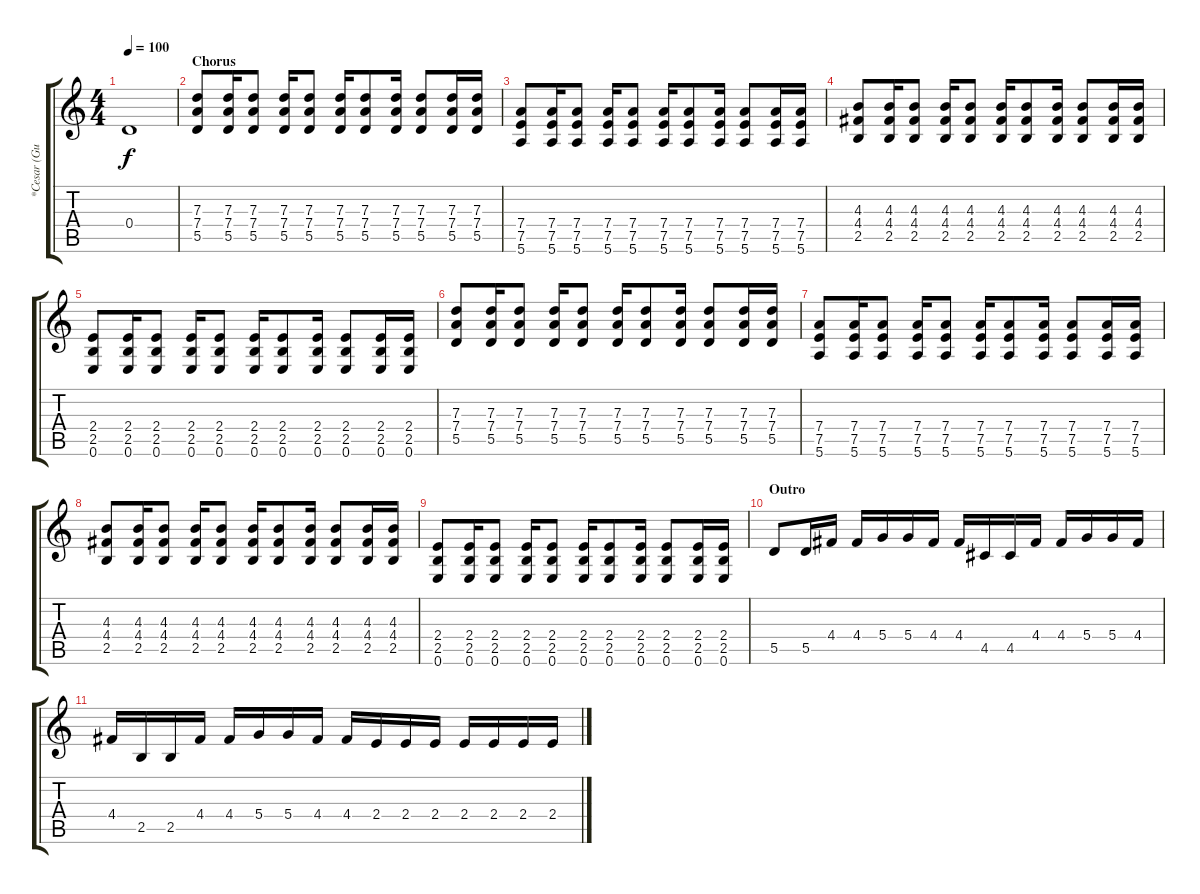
\track ("*Cesar (Guitar I)" "*Cesar (Gu") {instrument distortionguitar}
\staff {score tabs}
\tuning (E4 B3 G3 D3 A2 E2) {hide}
\ts (4 4)
\tempo 100
\clef g2
\ks c
0.4{t}.1{dy f} |
\section ("" "Chorus")
(7.3 7.4 5.5).8{volume 16} (7.3 7.4 5.5).16 (7.3 7.4 5.5).8 (7.3 7.4 5.5).16 (7.3 7.4 5.5).8 (7.3 7.4 5.5).16 (7.3 7.4 5.5).8 (7.3 7.4 5.5).16 (7.3 7.4 5.5).8 (7.3 7.4 5.5).16 (7.3 7.4 5.5).16 |
(7.4 7.5 5.6).8 (7.4 7.5 5.6).16 (7.4 7.5 5.6).8 (7.4 7.5 5.6).16 (7.4 7.5 5.6).8 (7.4 7.5 5.6).16 (7.4 7.5 5.6).8 (7.4 7.5 5.6).16 (7.4 7.5 5.6).8 (7.4 7.5 5.6).16 (7.4 7.5 5.6).16 |
(4.3 4.4 2.5).8 (4.3 4.4 2.5).16 (4.3 4.4 2.5).8 (4.3 4.4 2.5).16 (4.3 4.4 2.5).8 (4.3 4.4 2.5).16 (4.3 4.4 2.5).8 (4.3 4.4 2.5).16 (4.3 4.4 2.5).8 (4.3 4.4 2.5).16 (4.3 4.4 2.5).16 |
(2.4 2.5 0.6).8 (2.4 2.5 0.6).16 (2.4 2.5 0.6).8 (2.4 2.5 0.6).16 (2.4 2.5 0.6).8 (2.4 2.5 0.6).16 (2.4 2.5 0.6).8 (2.4 2.5 0.6).16 (2.4 2.5 0.6).8 (2.4 2.5 0.6).16 (2.4 2.5 0.6).16 |
(7.3 7.4 5.5).8 (7.3 7.4 5.5).16 (7.3 7.4 5.5).8 (7.3 7.4 5.5).16 (7.3 7.4 5.5).8 (7.3 7.4 5.5).16 (7.3 7.4 5.5).8 (7.3 7.4 5.5).16 (7.3 7.4 5.5).8 (7.3 7.4 5.5).16 (7.3 7.4 5.5).16 |
(7.4 7.5 5.6).8 (7.4 7.5 5.6).16 (7.4 7.5 5.6).8 (7.4 7.5 5.6).16 (7.4 7.5 5.6).8 (7.4 7.5 5.6).16 (7.4 7.5 5.6).8 (7.4 7.5 5.6).16 (7.4 7.5 5.6).8 (7.4 7.5 5.6).16 (7.4 7.5 5.6).16 |
(4.3 4.4 2.5).8 (4.3 4.4 2.5).16 (4.3 4.4 2.5).8 (4.3 4.4 2.5).16 (4.3 4.4 2.5).8 (4.3 4.4 2.5).16 (4.3 4.4 2.5).8 (4.3 4.4 2.5).16 (4.3 4.4 2.5).8 (4.3 4.4 2.5).16 (4.3 4.4 2.5).16 |
(2.4 2.5 0.6).8 (2.4 2.5 0.6).16 (2.4 2.5 0.6).8 (2.4 2.5 0.6).16 (2.4 2.5 0.6).8 (2.4 2.5 0.6).16 (2.4 2.5 0.6).8 (2.4 2.5 0.6).16 (2.4 2.5 0.6).8 (2.4 2.5 0.6).16 (2.4 2.5 0.6).16 |
\section ("" "Outro")
5.5.8{volume 0 instrument electricguitarclean} 5.5.16 4.4.16 4.4.16 5.4.16 5.4.16 4.4.16 4.4.16 4.5.16 4.5.16 4.4.16 4.4.16 5.4.16 5.4.16 4.4.16 |
4.4.16 2.5.16 2.5.16 4.4.16 4.4.16 5.4.16 5.4.16 4.4.16 4.4.16 2.4.16 2.4.16 2.4.16 2.4.16 2.4.16 2.4.16 2.4.16
